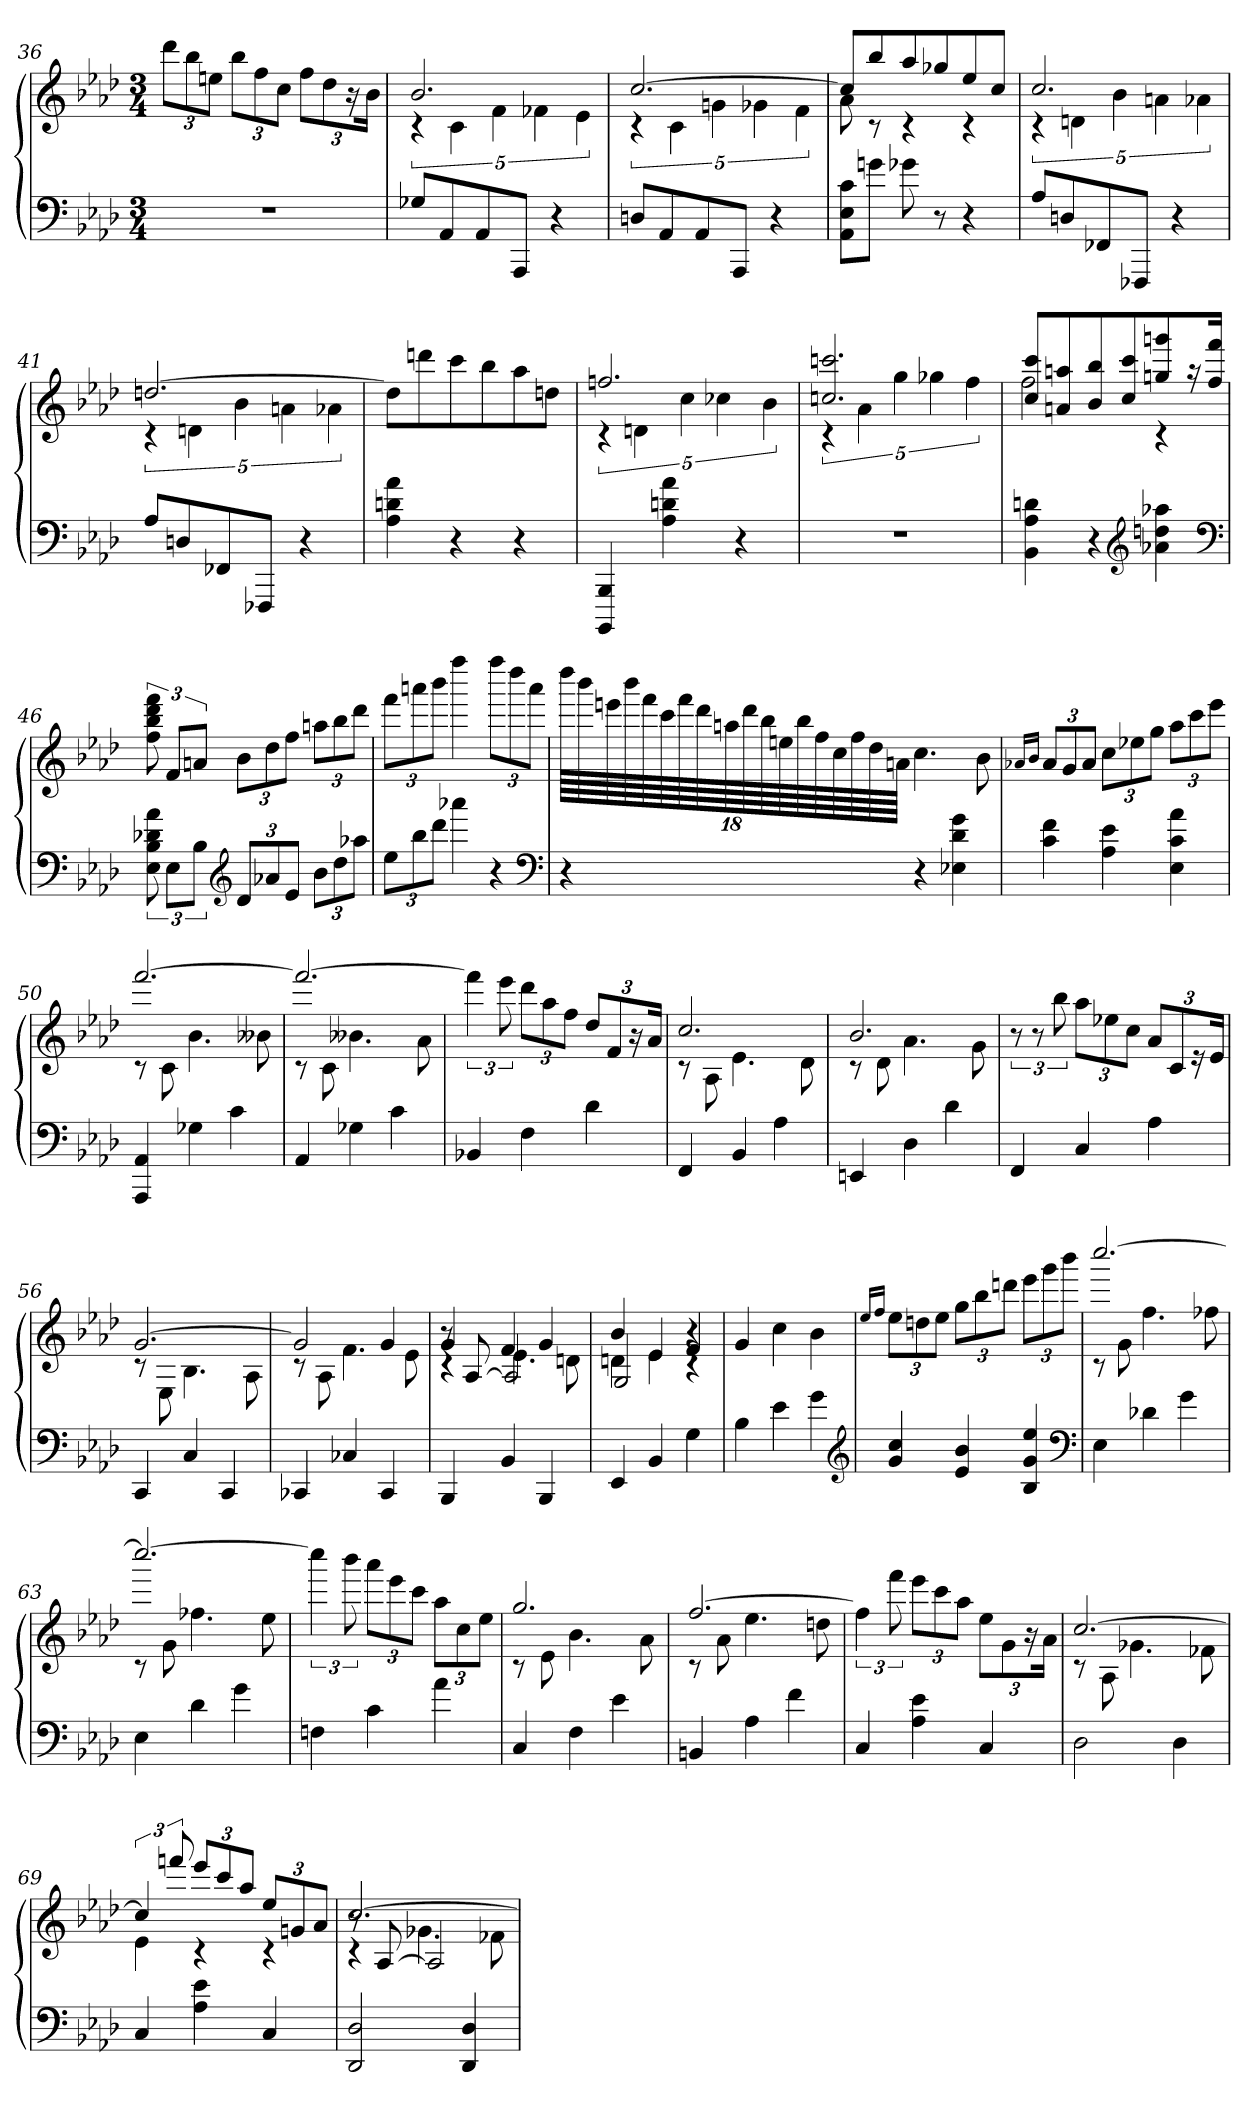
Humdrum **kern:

**kern	**kern
*part1	*part1
*staff2	*staff1
*clefF4	*clefG2
*k[b-e-a-d-]	*k[b-e-a-d-]
*A-:	*A-:
*M3/4	*M3/4
=36	=36
2.r	12ddd-L
.	12bb-
.	12eenJ
.	12bb-L
.	12ff
.	12ccJ
.	12ffL
.	12dd-
.	24r
.	24b-Jk
=37	=37
*	*^
8G-XL	2.b-	20%3rc
8AA-	.	.
.	.	20%3c
8AA-	.	.
.	.	20%3f
8AAA-J	.	.
.	.	20%3f-X
4r	.	.
.	.	20%3e-
=38	=38	=38
8DnL	[2.cc	20%3rc
8AA-	.	.
.	.	20%3c
8AA-	.	.
.	.	20%3gn
8AAA-J	.	.
.	.	20%3g-X
4r	.	.
.	.	20%3f
=39	=39	=39
8AA- 8E- 8cL	8ccL]	8a-
8gnJ	8bb-	8rc
8g-X	8aa-	4rc
8r	8gg-X	.
4r	8ee-	4rc
.	8ccJ	.
=40	=40	=40
8A-L	2.cc	20%3rc
8Dn	.	.
.	.	20%3dn
8FF-X	.	.
.	.	20%3b-
8FFF-XJ	.	.
.	.	20%3an
4r	.	.
.	.	20%3a-X
=41	=41	=41
8A-L	[2.ddn	20%3rc
8Dn	.	.
.	.	20%3dn
8FF-X	.	.
.	.	20%3b-
8FFF-XJ	.	.
.	.	20%3an
4r	.	.
.	.	20%3a-X
*	*v	*v
=42	=42
4A- 4dn 4a-	8ddL]
.	8dddn
4r	8ccc
.	8bb-
4r	8aa-
.	8ddnJ
=43	=43
*	*^
4BBBB- 4BBB-	2.ffn	20%3rc
.	.	20%3dn
4A- 4dn 4a-	.	.
.	.	20%3cc
.	.	20%3cc-X
4r	.	.
.	.	20%3b-
=44	=44	=44
2.r	2.ccn 2.cccn	20%3rc
.	.	20%3a-
.	.	20%3gg
.	.	20%3gg-X
.	.	20%3ff
=45	=45	=45
4BB- 4A- 4dn	8cc 8cccL	2ff
.	8an 8aan	.
4r	8b- 8bb-	.
.	8cc 8ccc	.
*clefG2	*	*
4a-X 4ddn 4aa-X	8ggn 8gggn	4rc
.	16r	.
.	16ff 16fffJk	.
*	*v	*v
*clefF4	*
=46	=46
12E- 12B- 12d-X 12a-	12ff 12bb- 12ddd- 12fff
12E-L	12fL
12B-J	12anJ
*clefG2	*
12d-L	12b-L
12a-X	12dd-
12e-J	12ffJ
12b-L	12aanL
12dd-	12bb-
12aa-XJ	12ddd-J
=47	=47
12ee-L	12fffL
12bb-	12aaan
12ddd-J	12bbb-J
4aaa-X	4ffff
4r	12ffffL
.	12dddd-
.	12aaaJ
*clefF4	*
=48	=48
4r	72dddd-LLLL
.	72bbb-
.	72eeen
.	72bbb-
.	72fff
.	72ccc
.	72fff
.	72ddd-
.	72aan
.	72ddd-
.	72bb-
.	72een
.	72bb-
.	72ff
.	72cc
.	72ff
.	72dd-
.	72anJJJJ
4r	4.cc
4E-X 4d- 4g	.
.	8b-
=49	=49
.	16qqa-X/LL
.	16qqb-/JJ
4c 4f	12a-L
.	12g
.	12a-J
4A- 4e-	12ccL
.	12ee-X
.	12ggJ
4E- 4c 4a-	12aa-L
.	12ccc
.	12eee-J
=50	=50
*	*^
4AAA- 4AA-	[2.fff	8rc
.	.	8c
4G-X	.	4.b-
4c	.	.
.	.	8b--X
=51	=51	=51
4AA-	2.fff_	8rc
.	.	8c
4G-X	.	4.b--X
4c	.	.
.	.	8a-
*	*v	*v
=52	=52
4BB-X	6fff]
.	12eee-
4F	12ddd-L
.	12aa-
.	12ffJ
4d-	12dd-L
.	12f
.	24r
.	24a-Jk
=53	=53
*	*^
4FF	2.cc	8rc
.	.	8A-
4BB-	.	4.e-
4A-	.	.
.	.	8d-
=54	=54	=54
4EEn	2.b-	8rc
.	.	8d-
4D-	.	4.a-
4d-	.	.
.	.	8g
*	*v	*v
=55	=55
4FF	12r
.	12r
.	12bb-
4C	12aa-L
.	12ee-X
.	12ccJ
4A-	12a-L
.	12c
.	24r
.	24e-Jk
=56	=56
*	*^
4CC	[2.g	8rc
.	.	8E-
4C	.	4.B-
4CC	.	.
.	.	8A-
=57	=57	=57
4CC-X	2g]	8rc
.	.	8A-
4C-X	.	4.f
4CC-	4g	.
.	.	8e-
=58	=58	=58
*	*	*^
4BBB-	4g	4rc	8r
.	.	.	[8A-/
4BB-	4f	4.e-	2A-/]
4BBB-	4g	.	.
.	.	8dn	.
=59	=59	=59	=59
4EE-	4b-	4dn	2G/
4BB-	4e-	4e-	.
4G	4f	4rc	4r
*	*v	*v	*v
=60	=60
4B-	4g
4e-	4cc
4g	4b-
*clefG2	*
=61	=61
.	16qqee-/LL
.	16qqff/JJ
4g 4cc	12ee-L
.	12ddn
.	12ee-J
4e- 4b-	12ggL
.	12bb-
.	12dddnJ
4B- 4g 4ee-	12eee-L
.	12ggg
.	12bbb-J
*clefF4	*
=62	=62
*	*^
4E-	[2.cccc	8rc
.	.	8g
4d-X	.	4.ff
4g	.	.
.	.	8ff-X
=63	=63	=63
4E-	2.cccc_	8rc
.	.	8g
4d-	.	4.ff-X
4g	.	.
.	.	8ee-
*	*v	*v
=64	=64
4Fn	6cccc]
.	12bbb-
4c	12aaa-L
.	12eee-
.	12cccJ
4a-	12aa-L
.	12cc
.	12ee-J
=65	=65
*	*^
4C	2.gg	8rc
.	.	8e-
4F	.	4.b-
4e-	.	.
.	.	8a-
=66	=66	=66
4BBn	[2.ff	8rc
.	.	8a-
4A-	.	4.ee-
4f	.	.
.	.	8ddn
*	*v	*v
=67	=67
4C	6ff]
.	12fff
4A- 4e-	12eee-L
.	12ccc
.	12aa-J
4C	12ee-L
.	12g
.	24r
.	24a-Jk
=68	=68
*	*^
2D-	[2.cc	8rc
.	.	8A-
.	.	4.g-X
4D-	.	.
.	.	8f-X
=69	=69	=69
4C	6cc]	4e-
.	12fffn	.
4A- 4e-	12eee-L	4rc
.	12ccc	.
.	12aa-J	.
4C	12ee-L	4rc
.	12gn	.
.	12a-J	.
=70	=70	=70
*	*	*^
2DD- 2D-	[2.cc	4rc	8r
.	.	.	[8A-/
.	.	4.g-X	2A-/]
4DD- 4D-	.	.	.
.	.	8f-X	.
*	*v	*v	*v
=	=
*-	*-
